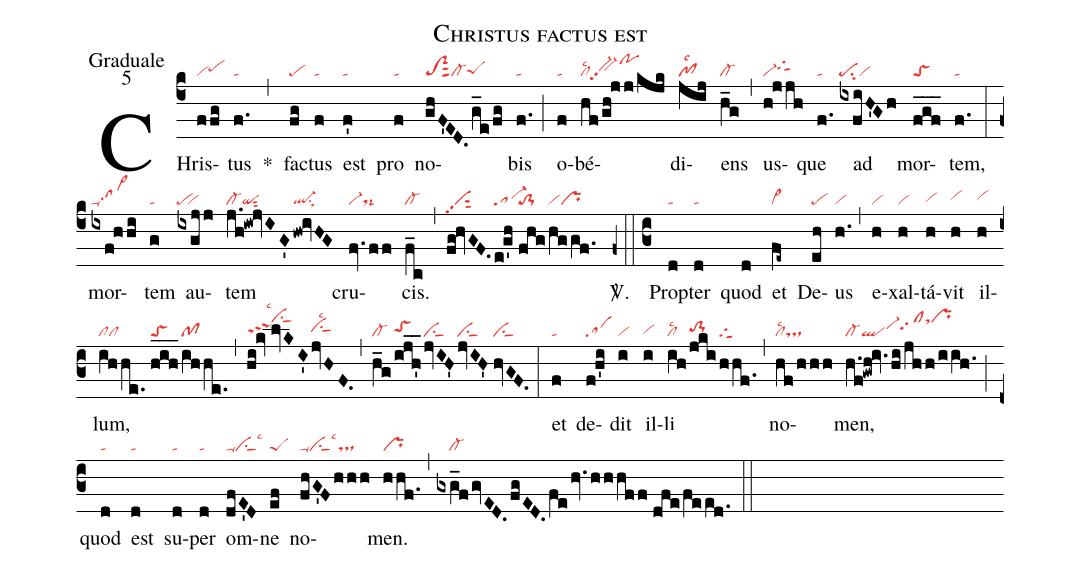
name: Christus factus est;
office-part: Graduale;
mode: 5;
nabc-lines: 1;
%%
(c4)
CHris(ffg|vipehh)tus(f.|ta) *(,)
fac(fg|pe)tus(f|ta) est(f'|ta) pro(f|ta) no(ghF'ED.g_e/fg|toS2sut2cl-peShg)bis(f.|ta) (;)
o(f|ta)bé(hf/gh!jj/kjk|cllsc2bv-hhpp2pohk)di(jij|pf1lsc2)ens(h_g|cl-) (,)
us(h!jjh|vi-tgShi)que(f.|ta) ad(ixfiH'Gh|pesu2vi) mor(fgf___|toS)tem,(f.|ta) (:)
mor(ixf!hhi|ta-sa>hh)tem(g|ta) au(ixgjj|pe``vi)tem(j.h!iw!jvIG'|cl-qisut2|hw!ivHG|ql-su1sux1) cru(fv.ff|vi-ds-)cis.(f_c|cl-) (,)
(fg!hvGF.|vipp2sut2|e!g'h//|sa-|fhg/|to-1|hggf.|vipr) <sp>V/</sp>.(z0::c3)
Prop(d|ta)ter(d|ta) quod(d) et(fe~|vi>) De(eh|pe)us(h.|vi) (,)
e(h|vi)xal(h|vi)tá(h|vihg)vit(h|vihh) il(h|vihh)lum,(ihhe.//|clcl|hih___/|toS|ihhe.|pf) (,)
(hi!kv//lvKI'|vihlppu3su1sut1lsc2|jvHF.|vihhsu1sut1lsc2) (,)
(h_g/|cl-|ijh'__|toShh|jvIH'|visu1sut1|jvIH'//|visu1sut1|hvGF.|visu1sut1) (:)
et(f|ta) de(f!h'i|sa)dit(i|vi) il(i|vihg)li(ih/|cllsc2|jki/|to-1hh|hhf.|tgS) (,)
no(hf/hhh|cllsc2ts)men,(h.f!gwh!iv.hi/jhh/iih.|cl-qlvi-hisfhisthlprhl) (;)
quod(d|ta) est(d|ta) su(d|ta)per(d|ta) om(dfE'D|vippu1su1sut1lsc3)ne(ef|peS) no(fhG'Fhhh|vippu1su1sut1lsc3ts)men.(hhf.|pr) (,)
(gxg_fgvED.fgED.fehv.hhhff//dfe/feed.|////cl-) (::)
